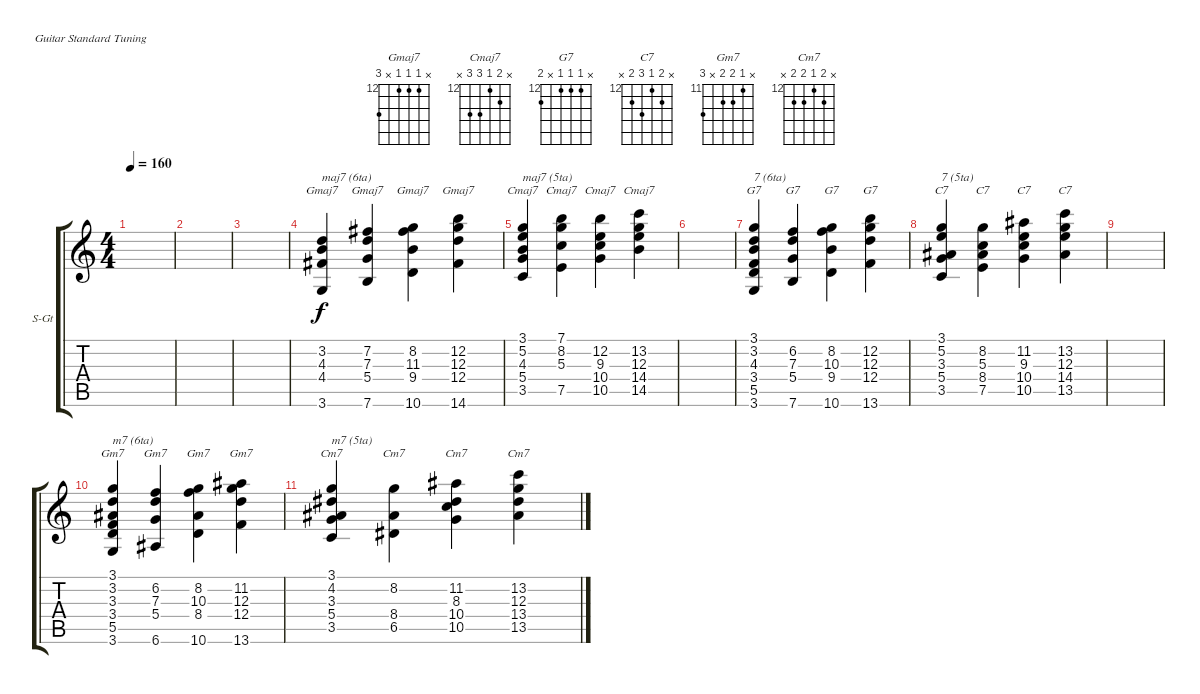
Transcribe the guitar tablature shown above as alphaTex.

\defaultSystemsLayout 4
\bracketExtendMode groupsimilarinstruments
\firstSystemTrackNameOrientation horizontal
\otherSystemsTrackNameOrientation horizontal
\track ("Steel Guitar" "S-Gt") {instrument acousticguitarsteel}
\staff {score tabs}
\tuning (E4 B3 G3 D3 A2 E2)
\chord ("Gmaj7" x 3 4 4 x 3) {showfingering false}
\chord ("Gmaj7" x 7 7 5 x 7) {firstfret 5 showfingering false}
\chord ("Gmaj7" x 8 11 9 x 10) {firstfret 8 showfingering false}
\chord ("Gmaj7" x 12 12 12 x 14) {firstfret 12 showfingering false}
\chord ("Cmaj7" 3 5 4 5 3 x) {showfingering false barre 3}
\chord ("Cmaj7" 7 8 5 x 7 x) {firstfret 5 showfingering false}
\chord ("Cmaj7" x 12 9 10 10 x) {firstfret 9 showfingering false}
\chord ("Cmaj7" x 13 12 14 14 x) {firstfret 12 showfingering false}
\chord ("G7" 3 3 4 3 5 3) {showfingering false barre (3 3 3)}
\chord ("G7" x 6 7 5 x 7) {firstfret 5 showfingering false}
\chord ("G7" x 8 10 9 x 10) {firstfret 8 showfingering false}
\chord ("G7" x 12 12 12 x 13) {firstfret 12 showfingering false}
\chord ("C7" 3 5 3 5 3 x) {showfingering false barre (3 3)}
\chord ("C7" x 8 5 8 7 x) {firstfret 5 showfingering false}
\chord ("C7" x 11 9 10 10 x) {firstfret 9 showfingering false}
\chord ("C7" x 13 12 14 13 x) {firstfret 12 showfingering false}
\chord ("Gm7" 3 3 3 3 5 3) {showfingering false barre (3 3 3 3)}
\chord ("Gm7" x 6 7 5 x 6) {firstfret 5 showfingering false}
\chord ("Gm7" x 8 10 8 x 10) {firstfret 8 showfingering false}
\chord ("Gm7" x 11 12 12 x 13) {firstfret 11 showfingering false}
\chord ("Cm7" 3 4 3 5 3 x) {showfingering false barre (3 3)}
\chord ("Cm7" x 8 x 8 6 x) {firstfret 6 showfingering false}
\chord ("Cm7" x 11 8 10 10 x) {firstfret 8 showfingering false}
\chord ("Cm7" x 13 12 13 13 x) {firstfret 12 showfingering false}
\ts (4 4)
\tempo 160
\clef g2
\ks c
|
|
|
(3.6 4.4 4.3 3.2).4{ch "Gmaj7" txt "maj7 (6ta)"} (7.6 5.4 7.3 7.2).4{ch "Gmaj7"} (10.6 9.4 11.3 8.2).4{ch "Gmaj7"} (14.6 12.4 12.3 12.2).4{ch "Gmaj7"} |
(3.5 5.4 4.3 5.2 3.1).4{ch "Cmaj7" txt "maj7 (5ta)"} (7.5 5.3 7.1 8.2).4{ch "Cmaj7"} (10.5 10.4 9.3 12.2).4{ch "Cmaj7"} (14.5 14.4 12.3 13.2).4{ch "Cmaj7"} |
|
(3.4 3.6 4.3 3.2 5.5 3.1).4{ch "G7" txt "7 (6ta)"} (7.6 7.3 6.2 5.4).4{ch "G7"} (10.6 10.3 9.4 8.2).4{ch "G7"} (13.6 12.4 12.3 12.2).4{ch "G7"} |
(3.5 5.4 5.2 3.3 3.1).4{ch "C7" txt "7 (5ta)"} (7.5 5.3 8.4 8.2).4{ch "C7"} (10.5 10.4 9.3 11.2).4{ch "C7"} (13.5 14.4 12.3 13.2).4{ch "C7"} |
|
(3.6 3.3 3.2 3.4 5.5 3.1).4{ch "Gm7" txt "m7 (6ta)"} (6.6 5.4 7.3 6.2).4{ch "Gm7"} (10.6 10.3 8.4 8.2).4{ch "Gm7"} (13.6 12.4 12.3 11.2).4{ch "Gm7"} |
(3.5 5.4 4.2 3.3 3.1).4{ch "Cm7" txt "m7 (5ta)"} (6.5 8.4 8.2).4{ch "Cm7"} (10.5 10.4 8.3 11.2).4{ch "Cm7"} (13.5 13.4 12.3 13.2).4{ch "Cm7"}
